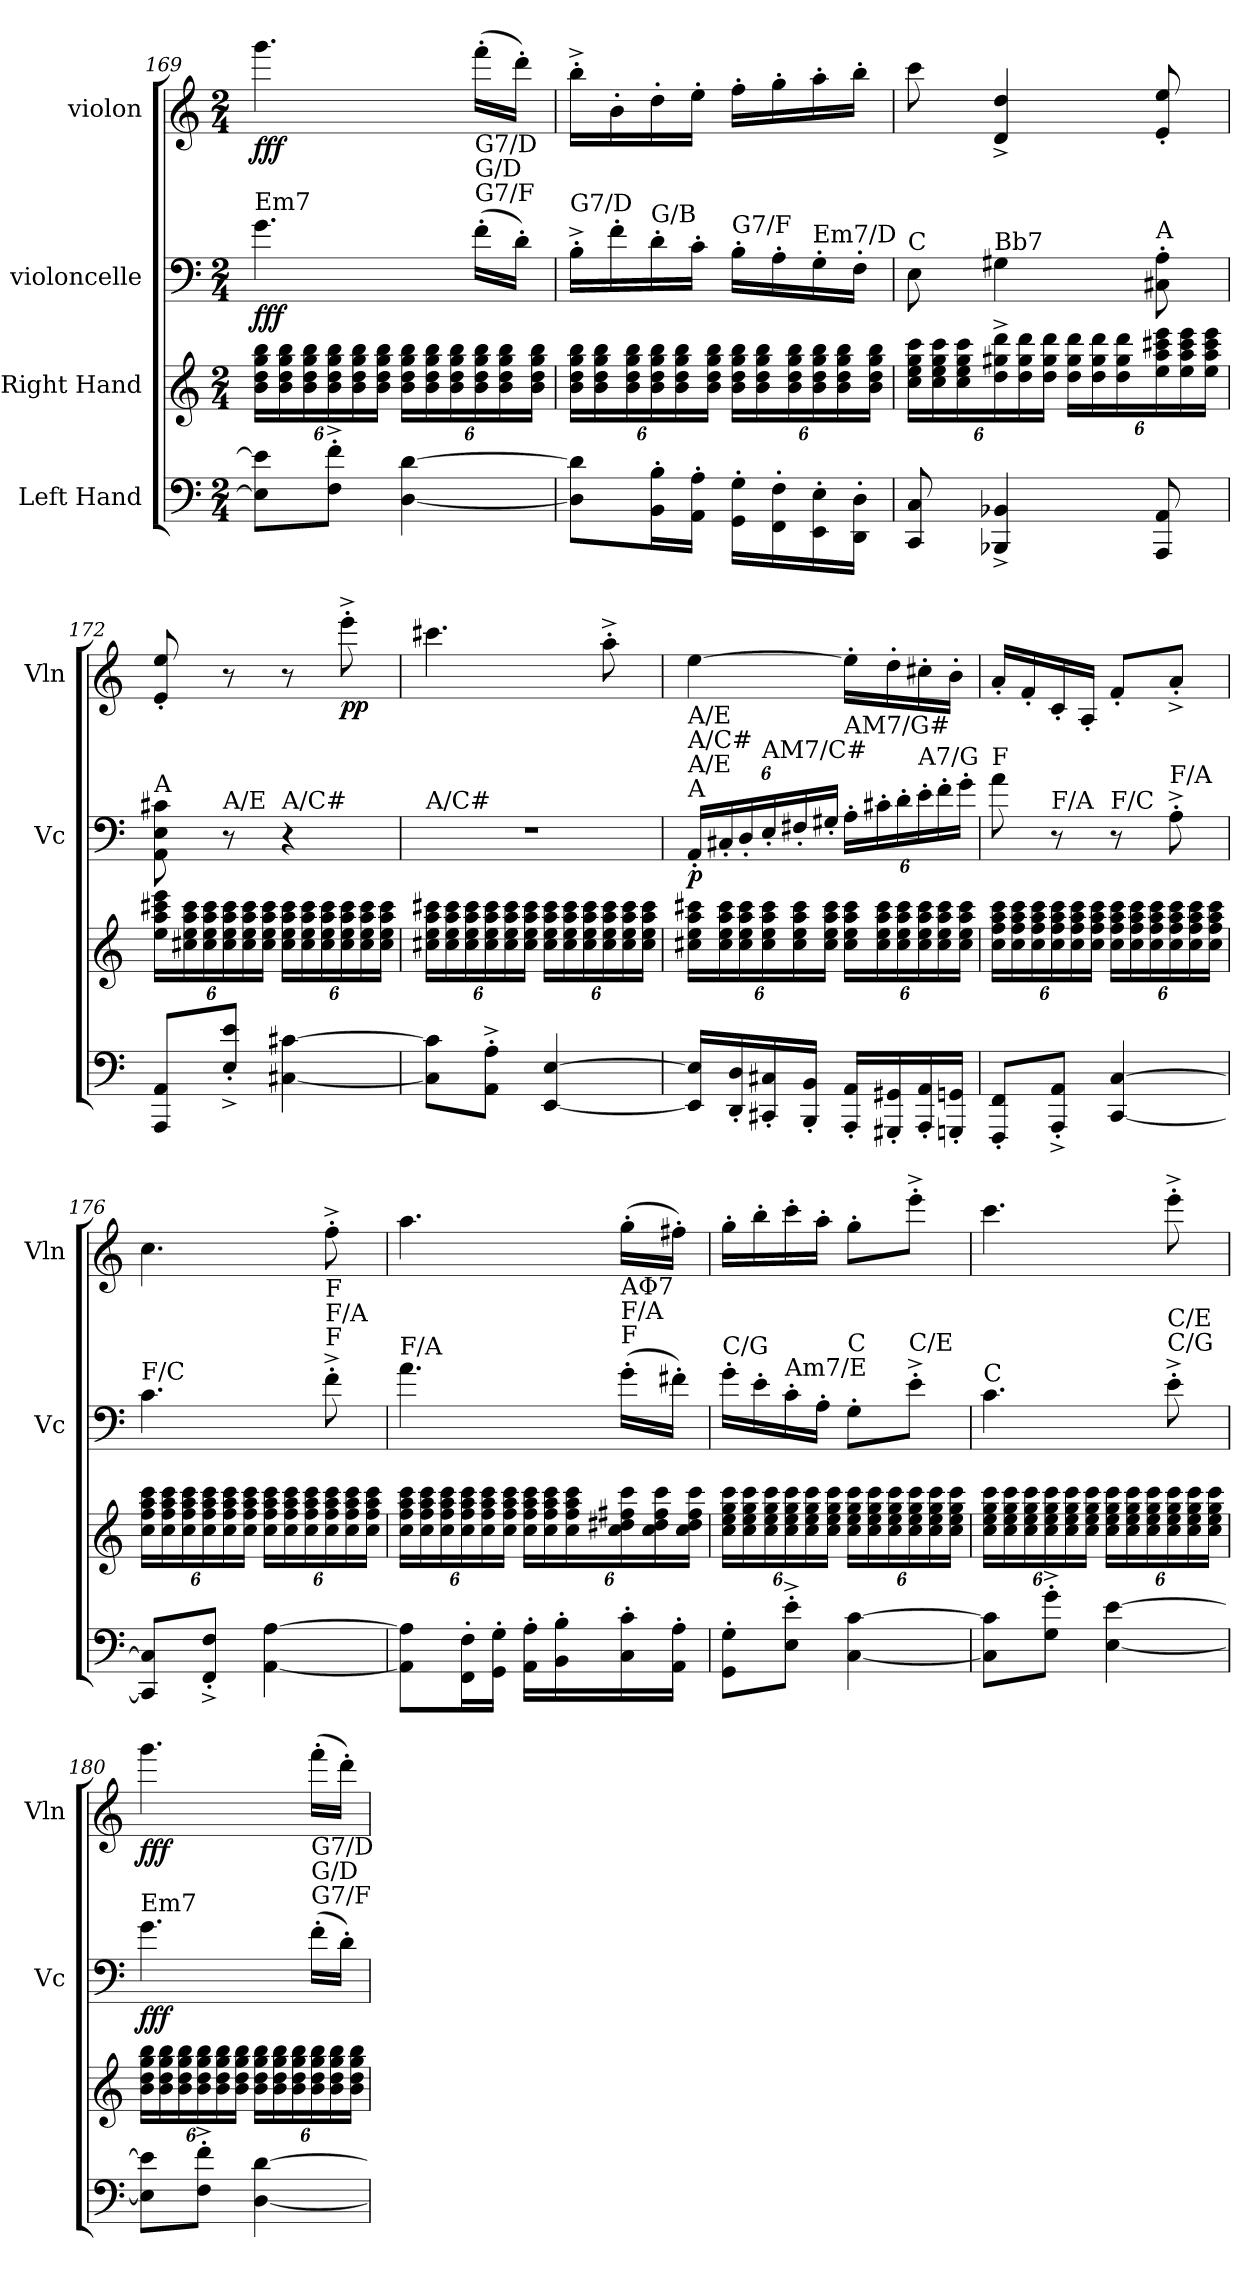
**kern	**kern	**kern	**dynam	**kern	**dynam
*part4	*part3	*part2	*part2	*part1	*part1
*staff4	*staff3	*staff2	*staff2	*staff1	*staff1
*I"Left Hand	*I"Right Hand	*I"violoncelle	*	*I"violon	*
*	*	*I'Vc	*	*I'Vln	*
*clefF4	*clefG2	*clefF4	*	*clefG2	*
*k[]	*k[]	*k[]	*	*k[]	*
*M2/4	*M2/4	*M2/4	*	*M2/4	*
*	*Xbrackettup	*	*	*	*
=169	=169	=169	=169	=169	=169
!	!	!LO:TX:a:t=Em7	!	!	!
!	!	!	!LO:DY:b	!	!LO:DY:b
8Ei\] 8ei\]L	24bj\ 24ddj\ 24ggj\ 24bbj\LL	4.gj\	fff	4.ggg\	fff
.	24bj\ 24ddj\ 24ggj\ 24bbj\	.	.	.	.
.	24bj\ 24ddj\ 24ggj\ 24bbj\	.	.	.	.
8Fj\'^ 8fj\'^J	24bj\ 24ddj\ 24ggi\ 24bbj\	.	.	.	.
.	24bj\ 24ddj\ 24ggi\ 24bbj\	.	.	.	.
.	24bj\ 24ddj\ 24ggi\ 24bbj\JJ	.	.	.	.
[4Dj\ [4dj\	24bj\ 24ddj\ 24ggi\ 24bbj\LL	.	.	.	.
.	24bj\ 24ddj\ 24ggi\ 24bbj\	.	.	.	.
.	24bj\ 24ddj\ 24ggi\ 24bbj\	.	.	.	.
!	!	!LO:TX:a:t=G7/F	!	!	!
!	!	!LO:TX:a:t=G/D	!	!	!
!	!	!LO:TX:a:t=G7/D	!	!	!
.	24bj\ 24ddj\ 24ggi\ 24bbj\	(>16f'j\LL	.	(>16fff'\LL	.
.	24bj\ 24ddj\ 24ggi\ 24bbj\	.	.	.	.
.	.	16d'j\JJ)	.	16ddd'\JJ)	.
.	24bj\ 24ddj\ 24ggi\ 24bbj\JJ	.	.	.	.
!!LO:LB:g=z
=170	=170	=170	=170	=170	=170
!	!	!LO:TX:a:t=G7/D	!	!	!
8Dj\] 8dj\]L	24bj\ 24ddj\ 24ggi\ 24bbj\LL	16B'^j\LL	.	16bb'^\LL	.
.	24bj\ 24ddj\ 24ggi\ 24bbj\	.	.	.	.
.	.	16f'j\	.	16b'\	.
.	24bj\ 24ddj\ 24ggi\ 24bbj\	.	.	.	.
!	!	!LO:TX:a:t=G/B	!	!	!
16BBj\' 16Bj\'L	24bj\ 24ddj\ 24ggi\ 24bbj\	16d'j\	.	16dd'\	.
.	24bj\ 24ddj\ 24ggi\ 24bbj\	.	.	.	.
16AA\' 16A\'JJ	.	16c'\JJ	.	16ee'\JJ	.
.	24bj\ 24ddj\ 24ggi\ 24bbj\JJ	.	.	.	.
!	!	!LO:TX:a:t=G7/F	!	!	!
16GGi\' 16Gi\'LL	24bj\ 24ddj\ 24ggi\ 24bbj\LL	16B'j\LL	.	16ff'\LL	.
.	24bj\ 24ddj\ 24ggi\ 24bbj\	.	.	.	.
16FFj\' 16Fj\'	.	16A'\	.	16gg'\	.
.	24bj\ 24ddj\ 24ggi\ 24bbj\	.	.	.	.
!	!	!LO:TX:a:t=Em7/D	!	!	!
16EEi\' 16Ei\'	24bj\ 24ddj\ 24ggj\ 24bbj\	16G'j\	.	16aa'\	.
.	24bj\ 24ddj\ 24ggj\ 24bbj\	.	.	.	.
16DDj\' 16Dj\'JJ	.	16F'\JJ	.	16bb'\JJ	.
.	24bj\ 24ddj\ 24ggj\ 24bbj\JJ	.	.	.	.
=171	=171	=171	=171	=171	=171
!	!	!LO:TX:a:t=C	!	!	!
8CCi/ 8Ci/	24cci\ 24eej\ 24ggj\ 24ccci\LL	8Ej\	.	8ccc\	.
.	24cci\ 24eej\ 24ggj\ 24ccci\	.	.	.	.
.	24cci\ 24eej\ 24ggj\ 24ccci\	.	.	.	.
!	!	!LO:TX:a:t=Bb7	!	!	!
4BBB-Xi/^ 4BB-Xi/^	24ddj\^ 24gg#Xj\^ 24dddj\^	4G#Xj\	.	4d/^ 4dd/^	.
.	24ddj\ 24gg#j\ 24dddj\	.	.	.	.
.	24ddj\ 24gg#j\ 24dddj\JJ	.	.	.	.
.	24dd\ 24gg#\ 24ddd\LL	.	.	.	.
.	24dd\ 24gg#\ 24ddd\	.	.	.	.
.	24dd\ 24gg#\ 24ddd\	.	.	.	.
!	!	!LO:TX:a:t=A	!	!	!
8AAAi/ 8AAi/	24eej\ 24aai\ 24ccc#Xj\ 24eeej\	8C#Xj\' 8Ai\'	.	8e/' 8ee/'	.
.	24eej\ 24aai\ 24ccc#j\ 24eeej\	.	.	.	.
.	24eej\ 24aai\ 24ccc#j\ 24eeej\JJ	.	.	.	.
!!LO:LB:g=z
=172	=172	=172	=172	=172	=172
!	!	!LO:TX:a:t=A	!	!	!
8AAAi/ 8AAi/L	24eej\ 24aai\ 24ccc#Xj\ 24eeej\LL	8AAi\ 8Ej\ 8c#Xj\	.	8e/' 8ee/'	.
.	24cc#Xj\ 24eej\ 24aai\ 24ccc#j\	.	.	.	.
.	24cc#j\ 24eej\ 24aai\ 24ccc#j\	.	.	.	.
!	!	!LO:TX:a:t=A/E	!	!	!
8Ej/'^ 8ej/'^J	24cc#j\ 24eej\ 24aai\ 24ccc#j\	8r	.	8r	.
.	24cc#j\ 24eej\ 24aai\ 24ccc#j\	.	.	.	.
.	24cc#j\ 24eej\ 24aai\ 24ccc#j\JJ	.	.	.	.
!	!	!LO:TX:a:t=A/C#	!	!	!
[4C#Xj\ [4c#Xj\	24cc#j\ 24eej\ 24aai\ 24ccc#j\LL	4r	.	8r	.
.	24cc#j\ 24eej\ 24aai\ 24ccc#j\	.	.	.	.
.	24cc#j\ 24eej\ 24aai\ 24ccc#j\	.	.	.	.
!	!	!	!	!	!LO:DY:b
.	24cc#j\ 24eej\ 24aai\ 24ccc#j\	.	.	8eee'^\	pp
.	24cc#j\ 24eej\ 24aai\ 24ccc#j\	.	.	.	.
.	24cc#j\ 24eej\ 24aai\ 24ccc#j\JJ	.	.	.	.
=173	=173	=173	=173	=173	=173
!	!	!LO:TX:a:t=A/C#	!	!	!
8C#j\] 8c#j\]L	24cc#Xj\ 24eej\ 24aai\ 24ccc#Xj\LL	2r	.	4.ccc#X\	.
.	24cc#j\ 24eej\ 24aai\ 24ccc#j\	.	.	.	.
.	24cc#j\ 24eej\ 24aai\ 24ccc#j\	.	.	.	.
8AAi\'^ 8Ai\'^J	24cc#j\ 24eej\ 24aai\ 24ccc#j\	.	.	.	.
.	24cc#j\ 24eej\ 24aai\ 24ccc#j\	.	.	.	.
.	24cc#j\ 24eej\ 24aai\ 24ccc#j\JJ	.	.	.	.
[4EEj/ [4Ej/	24cc#j\ 24eej\ 24aai\ 24ccc#j\LL	.	.	.	.
.	24cc#j\ 24eej\ 24aai\ 24ccc#j\	.	.	.	.
.	24cc#j\ 24eej\ 24aai\ 24ccc#j\	.	.	.	.
.	24cc#j\ 24eej\ 24aai\ 24ccc#j\	.	.	8aa'^\	.
.	24cc#j\ 24eej\ 24aai\ 24ccc#j\	.	.	.	.
.	24cc#j\ 24eej\ 24aai\ 24ccc#j\JJ	.	.	.	.
!!LO:PB:g=z
=174	=174	=174	=174	=174	=174
*	*	*Xbrackettup	*	*	*
!	!	!LO:TX:a:t=A	!	!	!
!	!	!LO:TX:a:t=A/E	!	!	!
!	!	!LO:TX:a:t=A/C#	!	!	!
!	!	!LO:TX:a:t=A/E	!	!	!
!	!	!	!LO:DY:b	!	!
16EEj/] 16Ej/]LL	24cc#Xj\ 24eej\ 24aai\ 24ccc#Xj\LL	24AA'i/LL	p	[4ee\	.
.	24cc#j\ 24eej\ 24aai\ 24ccc#j\	24C#X'j/	.	.	.
16DD/' 16D/'	.	.	.	.	.
.	24cc#j\ 24eej\ 24aai\ 24ccc#j\	24D'/	.	.	.
!	!	!LO:TX:a:t=AM7/C#	!	!	!
16CC#Xj/' 16C#Xj/'	24cc#j\ 24eej\ 24aai\ 24ccc#j\	24E'j/	.	.	.
.	24cc#j\ 24eej\ 24aai\ 24ccc#j\	24F#X'/	.	.	.
16BBB/' 16BB/'JJ	.	.	.	.	.
.	24cc#j\ 24eej\ 24aai\ 24ccc#j\JJ	24G#X'j/JJ	.	.	.
!	!	!LO:TX:a:t=AM7/G#	!	!	!
16AAAi/' 16AAi/'LL	24cc#j\ 24eej\ 24aai\ 24ccc#j\LL	24A'i\LL	.	16ee'\LL]	.
.	24cc#j\ 24eej\ 24aai\ 24ccc#j\	24c#X'j\	.	.	.
16GGG#Xj/' 16GG#Xj/'	.	.	.	16dd'\	.
.	24cc#j\ 24eej\ 24aai\ 24ccc#j\	24d'\	.	.	.
!	!	!LO:TX:a:t=A7/G	!	!	!
16AAAi/' 16AAi/'	24cc#j\ 24eej\ 24aai\ 24ccc#j\	24e'j\	.	16cc#X'\	.
.	24cc#j\ 24eej\ 24aai\ 24ccc#j\	24f'\	.	.	.
16GGGnj/' 16GGnj/'JJ	.	.	.	16b'\JJ	.
.	24cc#j\ 24eej\ 24aai\ 24ccc#j\JJ	24g'j\JJ	.	.	.
=175	=175	=175	=175	=175	=175
!	!	!LO:TX:a:t=F	!	!	!
8FFFi/' 8FFi/'L	24ccj\ 24ffi\ 24aaj\ 24cccj\LL	8aj\	.	16a'/LL	.
.	24ccj\ 24ffi\ 24aaj\ 24cccj\	.	.	.	.
.	.	.	.	16f'/	.
.	24ccj\ 24ffi\ 24aaj\ 24cccj\	.	.	.	.
!	!	!LO:TX:a:t=F/A	!	!	!
8AAAj/'^ 8AAj/'^J	24ccj\ 24ffi\ 24aaj\ 24cccj\	8r	.	16c'/	.
.	24ccj\ 24ffi\ 24aaj\ 24cccj\	.	.	.	.
.	.	.	.	16A'/JJ	.
.	24ccj\ 24ffi\ 24aaj\ 24cccj\JJ	.	.	.	.
!	!	!LO:TX:a:t=F/C	!	!	!
[4CCj/ [4Cj/	24ccj\ 24ffi\ 24aaj\ 24cccj\LL	8r	.	8f'/L	.
.	24ccj\ 24ffi\ 24aaj\ 24cccj\	.	.	.	.
.	24ccj\ 24ffi\ 24aaj\ 24cccj\	.	.	.	.
!	!	!LO:TX:a:t=F/A	!	!	!
.	24ccj\ 24ffi\ 24aaj\ 24cccj\	8A'^j\	.	8a'^/J	.
.	24ccj\ 24ffi\ 24aaj\ 24cccj\	.	.	.	.
.	24ccj\ 24ffi\ 24aaj\ 24cccj\JJ	.	.	.	.
!!LO:LB:g=z
=176	=176	=176	=176	=176	=176
!	!	!LO:TX:a:t=F/C	!	!	!
8CCj/] 8Cj/]L	24ccj\ 24ffi\ 24aaj\ 24cccj\LL	4.cj\	.	4.cc\	.
.	24ccj\ 24ffi\ 24aaj\ 24cccj\	.	.	.	.
.	24ccj\ 24ffi\ 24aaj\ 24cccj\	.	.	.	.
8FFi/'^ 8Fi/'^J	24ccj\ 24ffi\ 24aaj\ 24cccj\	.	.	.	.
.	24ccj\ 24ffi\ 24aaj\ 24cccj\	.	.	.	.
.	24ccj\ 24ffi\ 24aaj\ 24cccj\JJ	.	.	.	.
[4AAj\ [4Aj\	24ccj\ 24ffi\ 24aaj\ 24cccj\LL	.	.	.	.
.	24ccj\ 24ffi\ 24aaj\ 24cccj\	.	.	.	.
.	24ccj\ 24ffi\ 24aaj\ 24cccj\	.	.	.	.
!	!	!LO:TX:a:t=F	!	!	!
!	!	!LO:TX:a:t=F/A	!	!	!
!	!	!LO:TX:a:t=F	!	!	!
.	24ccj\ 24ffi\ 24aaj\ 24cccj\	8f'^i\	.	8ff'^\	.
.	24ccj\ 24ffi\ 24aaj\ 24cccj\	.	.	.	.
.	24ccj\ 24ffi\ 24aaj\ 24cccj\JJ	.	.	.	.
=177	=177	=177	=177	=177	=177
!	!	!LO:TX:a:t=F/A	!	!	!
8AAj\] 8Aj\]L	24ccj\ 24ffi\ 24aaj\ 24cccj\LL	4.aj\	.	4.aa\	.
.	24ccj\ 24ffi\ 24aaj\ 24cccj\	.	.	.	.
.	24ccj\ 24ffi\ 24aaj\ 24cccj\	.	.	.	.
16FFi\' 16Fi\'L	24ccj\ 24ffi\ 24aaj\ 24cccj\	.	.	.	.
.	24ccj\ 24ffi\ 24aaj\ 24cccj\	.	.	.	.
16GG\' 16G\'JJ	.	.	.	.	.
.	24ccj\ 24ffi\ 24aaj\ 24cccj\JJ	.	.	.	.
16AAj\' 16Aj\'LL	24ccj\ 24ffi\ 24aaj\ 24cccj\LL	.	.	.	.
.	24ccj\ 24ffi\ 24aaj\ 24cccj\	.	.	.	.
16BB\' 16B\'	.	.	.	.	.
.	24ccj\ 24ffi\ 24aaj\ 24cccj\	.	.	.	.
!	!	!LO:TX:a:t=F	!	!	!
!	!	!LO:TX:a:t=F/A	!	!	!
!	!	!LO:TX:a:t=AΦ7	!	!	!
16Cj\' 16cj\'	24ccj\ 24dd#Xj\ 24ff#X\ 24cccj\	(>16g'j\LL	.	(>16gg'\LL	.
.	24ccj\ 24dd#j\ 24ff#\ 24cccj\	.	.	.	.
16AAi\' 16Ai\'JJ	.	16f#X'\JJ)	.	16ff#X'\JJ)	.
.	24ccj\ 24dd#j\ 24ff#\ 24cccj\JJ	.	.	.	.
!!LO:PB:g=z
=178	=178	=178	=178	=178	=178
!	!	!LO:TX:a:t=C/G	!	!	!
8GGj\' 8Gj\'L	24cci\ 24eej\ 24ggj\ 24ccci\LL	16g'j\LL	.	16gg'\LL	.
.	24cci\ 24eej\ 24ggj\ 24ccci\	.	.	.	.
.	.	16e'j\	.	16bb'\	.
.	24cci\ 24eej\ 24ggj\ 24ccci\	.	.	.	.
!	!	!LO:TX:a:t=Am7/E	!	!	!
8Ej\'^ 8ej\'^J	24ccj\ 24eej\ 24ggj\ 24cccj\	16c'j\	.	16ccc'\	.
.	24ccj\ 24eej\ 24ggj\ 24cccj\	.	.	.	.
.	.	16A'i\JJ	.	16aa'\JJ	.
.	24ccj\ 24eej\ 24ggj\ 24cccj\JJ	.	.	.	.
!	!	!LO:TX:a:t=C	!	!	!
[4Ci\ [4ci\	24cci\ 24eej\ 24ggj\ 24ccci\LL	8G'j\L	.	8gg'\L	.
.	24cci\ 24eej\ 24ggj\ 24ccci\	.	.	.	.
.	24cci\ 24eej\ 24ggj\ 24ccci\	.	.	.	.
!	!	!LO:TX:a:t=C/E	!	!	!
.	24cci\ 24eej\ 24ggj\ 24ccci\	8e'^j\J	.	8eee'^\J	.
.	24cci\ 24eej\ 24ggj\ 24ccci\	.	.	.	.
.	24cci\ 24eej\ 24ggj\ 24ccci\JJ	.	.	.	.
=179	=179	=179	=179	=179	=179
!	!	!LO:TX:a:t=C	!	!	!
8Ci\] 8ci\]L	24cci\ 24eej\ 24ggj\ 24ccci\LL	4.ci\	.	4.ccc\	.
.	24cci\ 24eej\ 24ggj\ 24ccci\	.	.	.	.
.	24cci\ 24eej\ 24ggj\ 24ccci\	.	.	.	.
8Gj\'^ 8gj\'^J	24cci\ 24eej\ 24ggj\ 24ccci\	.	.	.	.
.	24cci\ 24eej\ 24ggj\ 24ccci\	.	.	.	.
.	24cci\ 24eej\ 24ggj\ 24ccci\JJ	.	.	.	.
[4Ej\ [4ej\	24cci\ 24eej\ 24ggj\ 24ccci\LL	.	.	.	.
.	24cci\ 24eej\ 24ggj\ 24ccci\	.	.	.	.
.	24cci\ 24eej\ 24ggj\ 24ccci\	.	.	.	.
!	!	!LO:TX:a:t=C/G	!	!	!
!	!	!LO:TX:a:t=C/E	!	!	!
.	24cci\ 24eej\ 24ggj\ 24ccci\	8e'^j\	.	8eee'^\	.
.	24cci\ 24eej\ 24ggj\ 24ccci\	.	.	.	.
.	24cci\ 24eej\ 24ggj\ 24ccci\JJ	.	.	.	.
=180	=180	=180	=180	=180	=180
!	!	!LO:TX:a:t=Em7	!	!	!
!	!	!	!LO:DY:b	!	!LO:DY:b
8Ei\] 8ei\]L	24bj\ 24ddj\ 24ggj\ 24bbj\LL	4.gj\	fff	4.ggg\	fff
.	24bj\ 24ddj\ 24ggj\ 24bbj\	.	.	.	.
.	24bj\ 24ddj\ 24ggj\ 24bbj\	.	.	.	.
8Fj\'^ 8fj\'^J	24bj\ 24ddj\ 24ggi\ 24bbj\	.	.	.	.
.	24bj\ 24ddj\ 24ggi\ 24bbj\	.	.	.	.
.	24bj\ 24ddj\ 24ggi\ 24bbj\JJ	.	.	.	.
[4Dj\ [4dj\	24bj\ 24ddj\ 24ggi\ 24bbj\LL	.	.	.	.
.	24bj\ 24ddj\ 24ggi\ 24bbj\	.	.	.	.
.	24bj\ 24ddj\ 24ggi\ 24bbj\	.	.	.	.
!	!	!LO:TX:a:t=G7/F	!	!	!
!	!	!LO:TX:a:t=G/D	!	!	!
!	!	!LO:TX:a:t=G7/D	!	!	!
.	24bj\ 24ddj\ 24ggi\ 24bbj\	(>16f'j\LL	.	(>16fff'\LL	.
.	24bj\ 24ddj\ 24ggi\ 24bbj\	.	.	.	.
.	.	16d'j\JJ)	.	16ddd'\JJ)	.
.	24bj\ 24ddj\ 24ggi\ 24bbj\JJ	.	.	.	.
=	=	=	=	=	=
*-	*-	*-	*-	*-	*-
